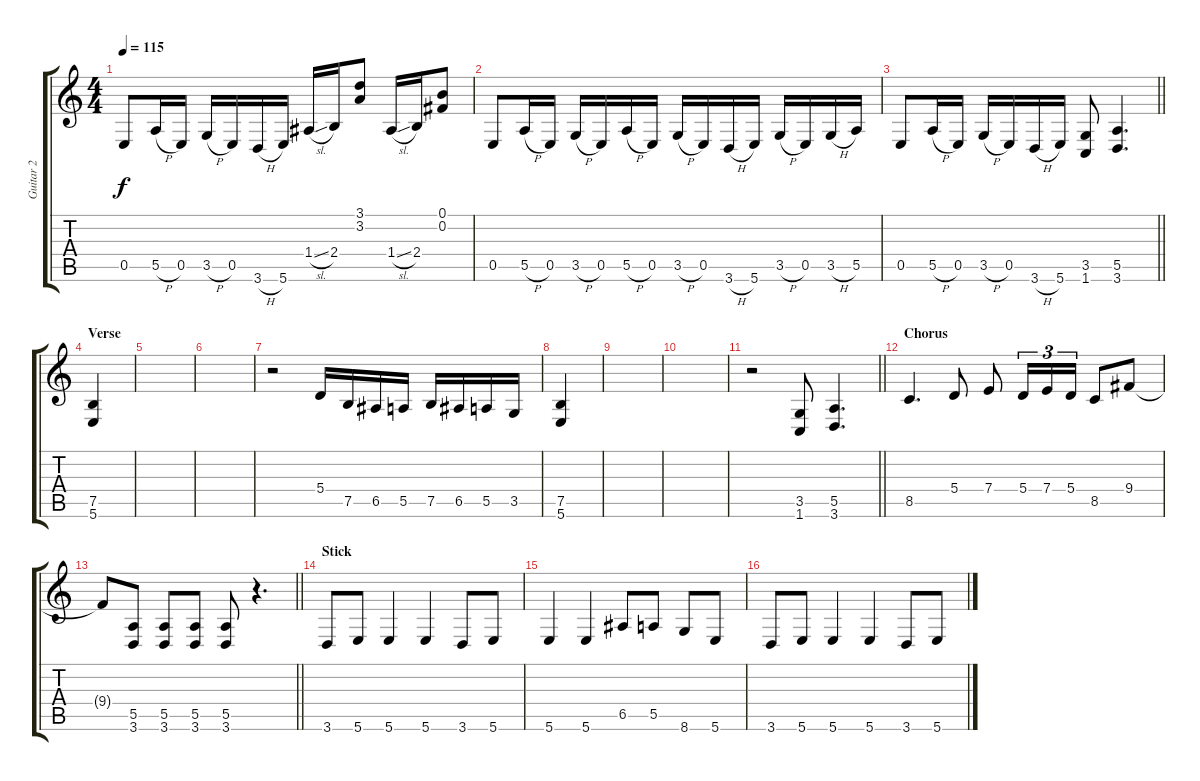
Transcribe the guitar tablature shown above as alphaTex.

\track ("Guitar 2" "Guitar 2") {instrument overdrivenguitar}
\staff {score tabs}
\tuning (B3 Gb3 D3 A2 E2 B1) {hide}
\ts (4 4)
\tempo 115
\clef g2
\ks c
0.5.8{dy f} 5.5{h}.16 0.5.16 3.5{h}.16 0.5.16 3.6{h}.16 5.6.16 1.4{sl}.16 2.4.16 (3.1 3.2).8 1.4{sl}.16 2.4.16 (0.1 0.2).8 |
0.5.8 5.5{h}.16 0.5.16 3.5{h}.16 0.5.16 5.5{h}.16 0.5.16 3.5{h}.16 0.5.16 3.6{h}.16 5.6.16 3.5{h}.16 0.5.16 3.5{h}.16 5.5.16 |
\barLineRight lightlight
0.5.8 5.5{h}.16 0.5.16 3.5{h}.16 0.5.16 3.6{h}.16 5.6.16 (3.5 1.6).8 (5.5 3.6).4{d} |
\section ("" "Verse")
(7.5 5.6).4 |
|
|
r.2 5.4.16 7.5.16 6.5.16 5.5.16 7.5.16 6.5.16 5.5.16 3.5.16 |
(7.5 5.6).4 |
|
|
\barLineRight lightlight
r.2 (3.5 1.6).8 (5.5 3.6).4{d} |
\section ("" "Chorus")
8.5.4{d} 5.4.8 7.4.8 5.4.16{tu (3 2)} 7.4.16{tu (3 2)} 5.4.16{tu (3 2)} 8.5.8 9.4.8 |
\barLineRight lightlight
9.4{t}.8 (5.5 3.6).8 (5.5 3.6).8 (5.5 3.6).8 (5.5 3.6).8 r.4{d} |
\section ("" "Stick")
3.6.8 5.6.8 5.6.4 5.6.4 3.6.8 5.6.8 |
5.6.4 5.6.4 6.5.8 5.5.8 8.6.8 5.6.8 |
3.6.8 5.6.8 5.6.4 5.6.4 3.6.8 5.6.8
